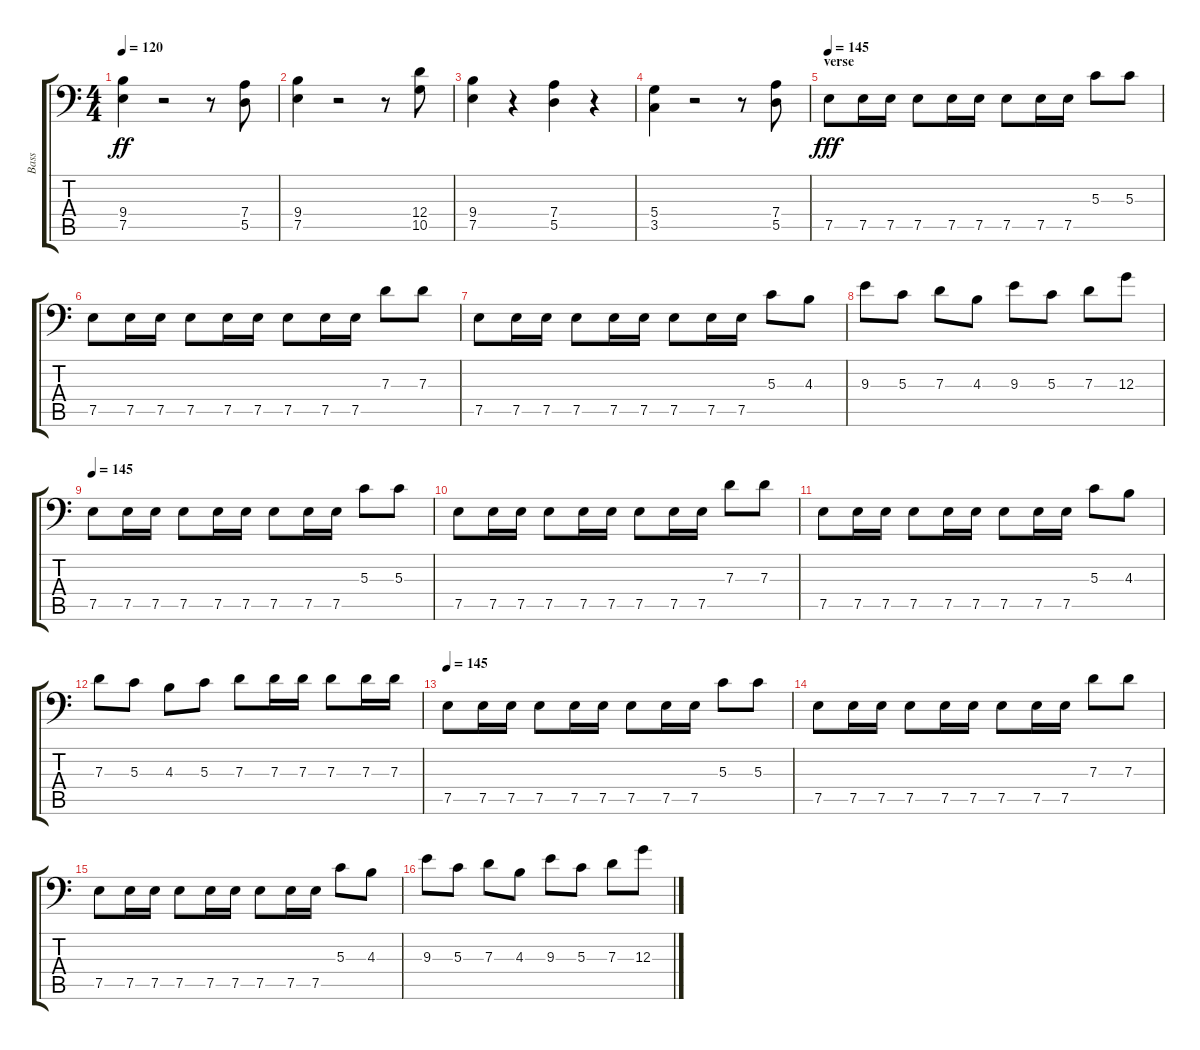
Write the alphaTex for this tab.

\track ("Bass" "Bass") {instrument electricbassfinger}
\staff {score tabs}
\tuning (E3 B2 G2 D2 A1 E1) {hide}
\ts (4 4)
\tempo 120
\clef f4
\ks c
(9.4 7.5).4{dy ff} r.2 r.8 (7.4 5.5).8 |
(9.4 7.5).4 r.2 r.8 (12.4 10.5).8 |
(9.4 7.5).4 r.4 (7.4 5.5).4 r.4 |
(5.4 3.5).4 r.2 r.8 (7.4 5.5).8 |
\section ("" "verse")
\tempo 145
7.5.8{dy fff} 7.5.16 7.5.16 7.5.8 7.5.16 7.5.16 7.5.8 7.5.16 7.5.16 5.3.8 5.3.8 |
7.5.8 7.5.16 7.5.16 7.5.8 7.5.16 7.5.16 7.5.8 7.5.16 7.5.16 7.3.8 7.3.8 |
7.5.8 7.5.16 7.5.16 7.5.8 7.5.16 7.5.16 7.5.8 7.5.16 7.5.16 5.3.8 4.3.8 |
9.3.8 5.3.8 7.3.8 4.3.8 9.3.8 5.3.8 7.3.8 12.3.8 |
\tempo 145
7.5.8 7.5.16 7.5.16 7.5.8 7.5.16 7.5.16 7.5.8 7.5.16 7.5.16 5.3.8 5.3.8 |
7.5.8 7.5.16 7.5.16 7.5.8 7.5.16 7.5.16 7.5.8 7.5.16 7.5.16 7.3.8 7.3.8 |
7.5.8 7.5.16 7.5.16 7.5.8 7.5.16 7.5.16 7.5.8 7.5.16 7.5.16 5.3.8 4.3.8 |
7.3.8 5.3.8 4.3.8 5.3.8 7.3.8 7.3.16 7.3.16 7.3.8 7.3.16 7.3.16 |
\tempo 145
7.5.8 7.5.16 7.5.16 7.5.8 7.5.16 7.5.16 7.5.8 7.5.16 7.5.16 5.3.8 5.3.8 |
7.5.8 7.5.16 7.5.16 7.5.8 7.5.16 7.5.16 7.5.8 7.5.16 7.5.16 7.3.8 7.3.8 |
7.5.8 7.5.16 7.5.16 7.5.8 7.5.16 7.5.16 7.5.8 7.5.16 7.5.16 5.3.8 4.3.8 |
9.3.8 5.3.8 7.3.8 4.3.8 9.3.8 5.3.8 7.3.8 12.3.8
